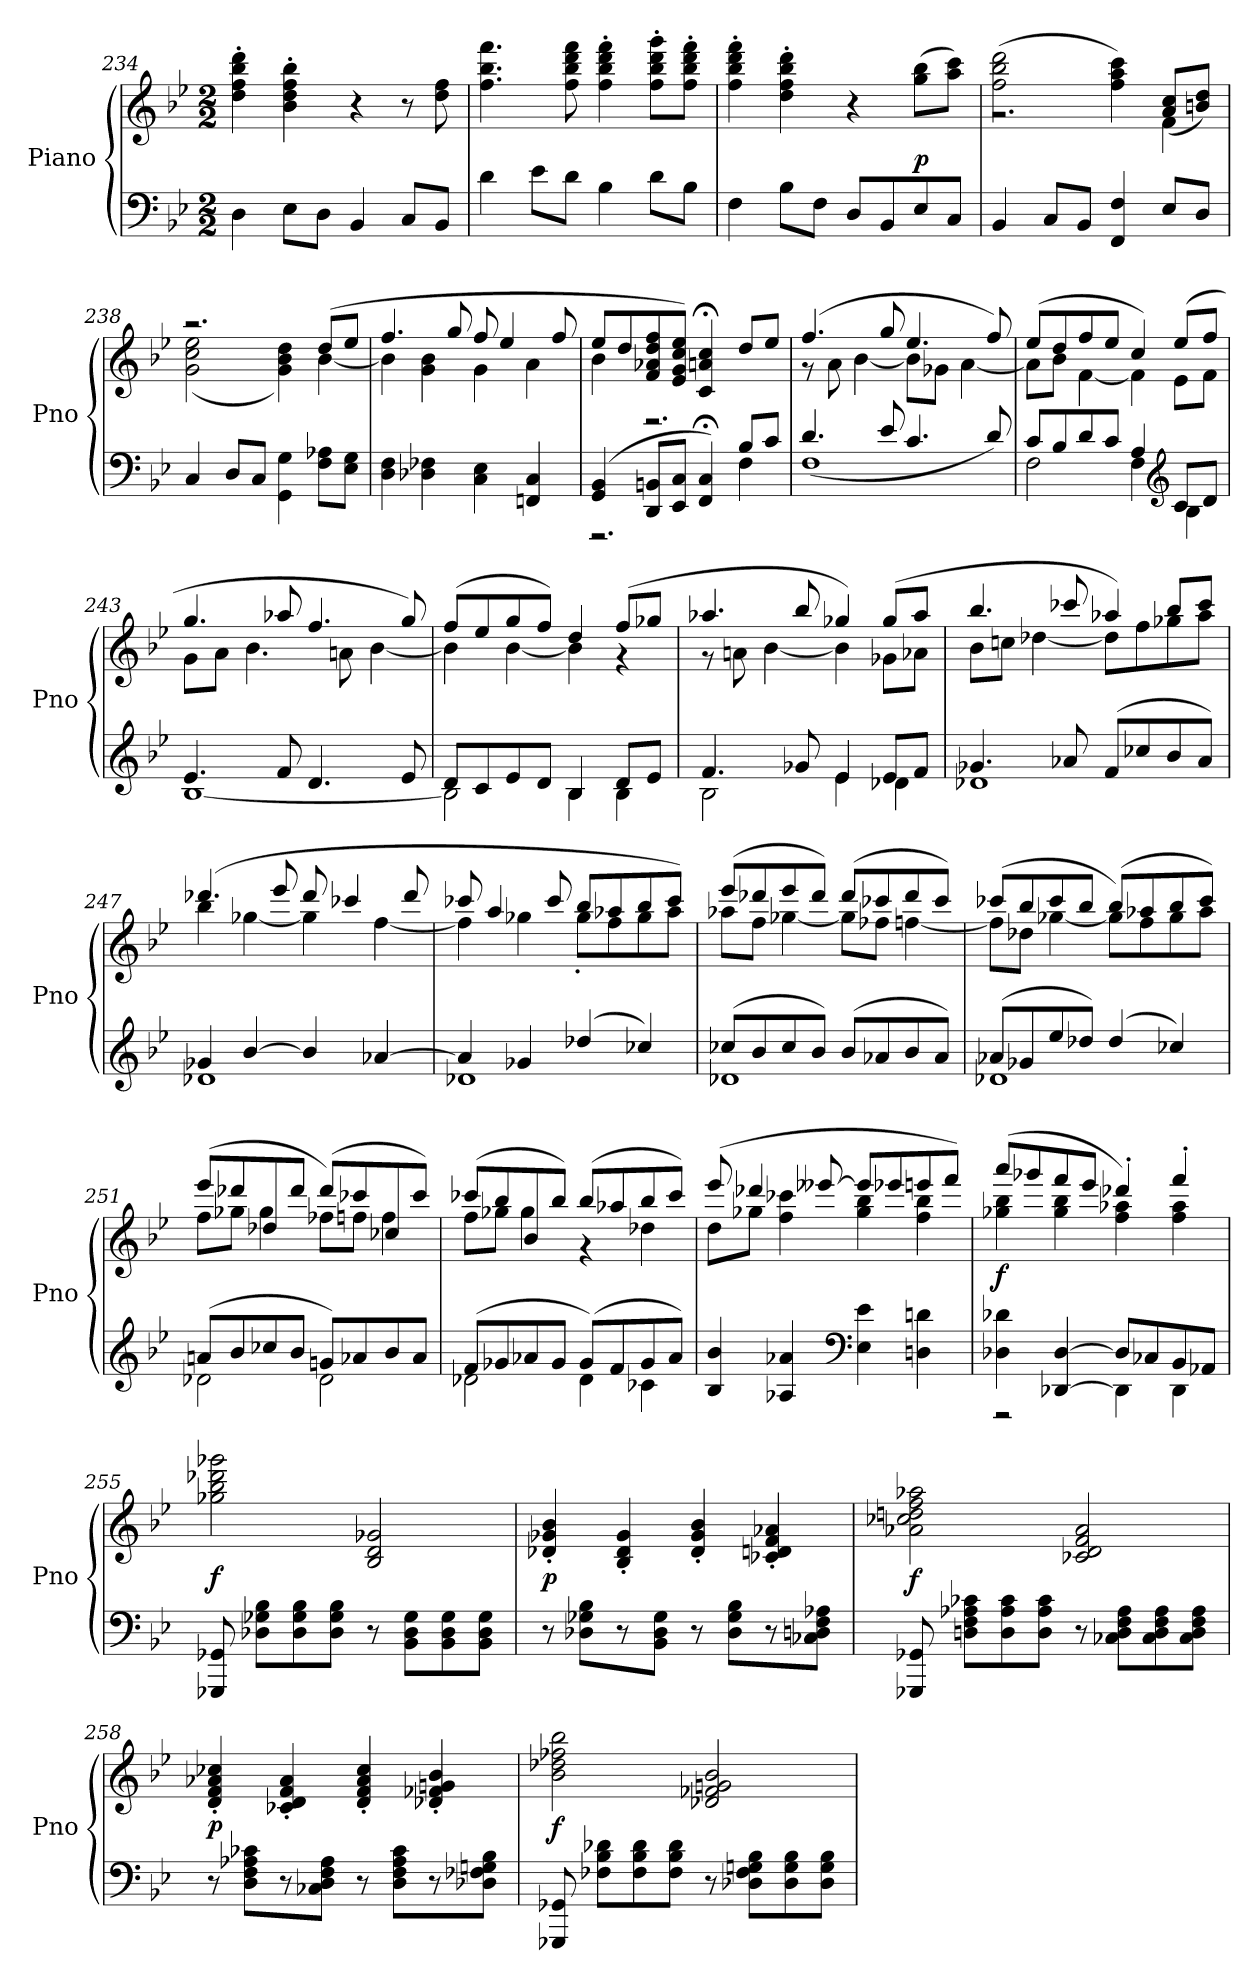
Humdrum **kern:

**kern	**kern	**dynam
*part1	*part1	*part1
*staff2	*staff1	*staff1/2
*I"Piano	*	*
*I'Pno	*	*
*clefF4	*clefG2	*
*k[b-e-]	*k[b-e-]	*
*M2/2	*M2/2	*
=234	=234	=234
4D\	4dd'\ 4ff'\ 4bb-'\ 4ddd'\	.
8E-\L	4b-'\ 4dd'\ 4ff'\ 4bb-'\	.
8D\J	.	.
4BB-/	4r	.
8C/L	8r	.
8BB-/J	8dd\ 8ff\	.
=235	=235	=235
4d\	4.ff\ 4.bb-\ 4.fff\	.
8e-\L	.	.
8d\J	8ff\ 8bb-\ 8ddd\ 8fff\	.
4B-\	4ff'\ 4bb-'\ 4ddd'\ 4fff'\	.
8d\L	8ff'\ 8bb-'\ 8ddd'\ 8ggg'\L	.
8B-\J	8ff'\ 8bb-'\ 8ddd'\ 8fff'\J	.
=236	=236	=236
4F\	4ff'\ 4bb-'\ 4ddd'\ 4fff'\	.
8B-\L	4dd'\ 4ff'\ 4bb-'\ 4ddd'\	.
8F\J	.	.
8D/L	4r	.
8BB-/	.	.
8E-/	(8gg\ 8bb-\L	p
8C/J	8aa\ 8ccc\J)	.
=237	=237	=237
*	*^	*
4BB-/	(2ff\ 2bb-\ 2ddd\	2.r	.
8C/L	.	.	.
8BB-/J	.	.	.
4FF/ 4F/	4ff\ 4aa\ 4ccc\)	.	.
8E-/L	4f\	(8a/ 8cc/L	.
8D/J	.	8bn/ 8dd/J)	.
=238	=238	=238	=238
4C/	2.r	(2g\ 2cc\ 2ee-\	.
8D/L	.	.	.
8C/J	.	.	.
4GG\ 4G\	.	4g\ 4b-\ 4dd\)	.
8F\ 8A-X\L	(8dd/L	[4b-\	.
8E-\ 8G\J	8ee-/J	.	.
=239	=239	=239	=239
4D\ 4F\	4.ff/	4b-\]	.
4D-X\ 4F-X\	.	4g\ 4b-\	.
.	8gg/	.	.
4C\ 4E-\	8ff/	4g\	.
.	4ee-/	.	.
4FFn/ 4C/	.	4a\	.
.	8ff/	.	.
=240	=240	=240	=240
*^	*	*	*
(4GG/ 4BB-/	2.r	8ee-/L	4b-\	.
.	.	8dd/	.	.
8DD/ 8BBn/L	.	8f/ 8a-X/ 8dd/ 8ff/	2.r	.
8EE-/ 8C/J	.	8e-/ 8g/ 8cc/ 8ee-/J)	.	.
4FF;</ 4C;</)	.	4c;</ 4an;</ 4cc;</	.	.
8B-/L	4F\	8dd/L	.	.
8c/J	.	8ee-/J	.	.
=241	=241	=241	=241	=241
4.d/	(1F	(4.ff/	8r	.
.	.	.	8a\	.
.	.	.	[4b-\	.
8e-/	.	8gg/	.	.
4.c/	.	4.ee-/	8b-\L]	.
.	.	.	8g-X\J	.
.	.	.	[4a\	.
8d/)	.	8ff/)	.	.
=242	=242	=242	=242	=242
8c/L	2F\	(8ee-/L	8a\L]	.
8B-/	.	8dd/	8b-\J	.
8d/	.	8ff/	[4f\	.
8c/J	.	8ee-/J	.	.
4A/	4F\	4cc/)	4f\]	.
*clefG2	*	*	*	*
8c/L	4B-\	(8ee-/L	8e-\L	.
8d/J	.	8ff/J	8f\J	.
=243	=243	=243	=243	=243
4.e-/	[1B-	4.gg/	8g\L	.
.	.	.	8a\J	.
.	.	.	4.b-\	.
8f/	.	8aa-X/	.	.
4.d/	.	4.ff/	.	.
.	.	.	8an\	.
.	.	.	[4b-\	.
8e-/	.	8gg/)	.	.
=244	=244	=244	=244	=244
8d/L	2B-\]	(8ff/L	4b-\]	.
8c/	.	8ee-/	.	.
8e-/	.	8gg/	[4b-\	.
8d/J	.	8ff/J)	.	.
4B-/	4B-\	4dd/	4b-\]	.
8d/L	4B-\	(8ff/L	4r	.
8e-/J	.	8gg-X/J	.	.
=245	=245	=245	=245	=245
4.f/	2B-\	4.aa-X/	8r	.
.	.	.	8an\	.
.	.	.	[4b-\	.
8g-X/	.	8bb-/	.	.
4e-/	4e-\	4gg-X/)	4b-\]	.
8e-/L	4d-X\	(8gg-/L	8g-X\L	.
8f/J	.	8aa-/J	8a-X\J	.
=246	=246	=246	=246	=246
4.g-X/	1d-X	4.bb-/	8b-\L	.
.	.	.	8ccn\J	.
.	.	.	[4dd-X\	.
8a-X/	.	8ccc-X/	.	.
(8f/L	.	4aa-X/)	8dd-\L]	.
8cc-X/	.	.	8ff\	.
8b-/	.	8bb-/L	8gg-X\	.
8a-/J)	.	8ccc-/J	8aa-\J	.
=247	=247	=247	=247	=247
4g-X/	1d-X	(4.ddd-X/	4bb-\	.
[4b-/	.	.	[4gg-X\	.
.	.	8eee-/	.	.
4b-/]	.	8ddd-/	4gg-\]	.
.	.	4ccc-X/	.	.
[4a-X/	.	.	[4ff\	.
.	.	8ddd-/	.	.
=248	=248	=248	=248	=248
4a-/]	1d-X	8ccc-X/	4ff\]	.
.	.	4aa/	.	.
4g-X/	.	.	4gg-X\	.
.	.	8ccc-/	.	.
(4dd-X/	.	8bb-/L	8gg-'\L	.
.	.	8aa-X/	8ff\	.
4cc-X/)	.	8bb-/	8gg-\	.
.	.	8ccc-/J)	8aa-\J	.
=249	=249	=249	=249	=249
(8cc-X/L	1d-X	(8eee-/L	8aa-X\L	.
8b-/	.	8ddd-X/	8ff\J	.
8cc-/	.	8eee-/	[4gg-X\	.
8b-/J)	.	8ddd-/J)	.	.
(8b-/L	.	(8ddd-/L	8gg-\L]	.
8a-X/	.	8ccc-X/	8ff-X\J	.
8b-/	.	8ddd-/	[4ffn\	.
8a-/J)	.	8ccc-/J)	.	.
=250	=250	=250	=250	=250
(8a-X/L	1d-X	(8ccc-X/L	8ff\L]	.
8g-X/	.	8bb-/	8dd-X\J	.
8ee-/	.	8ccc-/	[4gg-X\	.
8dd-X/J)	.	8bb-/J	.	.
(4dd-/	.	(8bb-/L)	8gg-\L]	.
.	.	8aa-X/	8ff\	.
4cc-X/)	.	8bb-/	8gg-\	.
.	.	8ccc-/J)	8aa-\J	.
=251	=251	=251	=251	=251
(8an/L	2d-X\	(8eee-/L	8ff\L	.
8b-/	.	8ddd-X/	8gg-X\J	.
8cc-X/	.	8dd-X/	4gg-\	.
8b-/J	.	8ddd-/J	.	.
8gn/L)	2d-\	(8ddd-/L)	8ff-X\L	.
8a-X/	.	8ccc-X/	8ffn\J	.
8b-/	.	8cc-X/	4ff\	.
8a-/J	.	8ccc-/J)	.	.
=252	=252	=252	=252	=252
(8f/L	2d-X\	(8ccc-X/L	8ff\L	.
8g-X/	.	8bb-/	8gg-X\J	.
8a-X/	.	8b-/	4gg-\	.
8g-/J	.	8bb-/J)	.	.
(8g-/L)	4d-\	(8bb-/L	4r	.
8f/	.	8aa-X/	.	.
8g-/	4c-X\	8bb-/	4dd-X\	.
8a-/J)	.	8ccc-/J)	.	.
*v	*v	*	*	*
=253	=253	=253	=253
4B-/ 4b-/	(8eee-/	8dd\L	.
.	4ddd-X/	8gg-X\J	.
4A-X/ 4a-X/	.	4ff\ 4ccc-X\	.
.	[8eee--X/	.	.
*clefF4	*	*	*
4E-\ 4e-\	8eee--/L]	4gg-\ 4bb-\	.
.	8eee-X/	.	.
4Dn\ 4dn\	8eeen/	4ff\ 4bb-\	.
.	8fff/J)	.	.
=254	=254	=254	=254
*^	*	*	*
4D-X\ 4d-X\	2r	(8aaa/L	4gg-X\ 4bb-\	f
.	.	8ggg-X/	.	.
[4DD-X/ [4D-/	.	8fff/	4gg-\ 4bb-\	.
.	.	8eee-/J	.	.
8D-/L]	4DD-\]	4ddd-X'/)	4ff\ 4aa-X\	.
8C-X/	.	.	.	.
8BB-/	4DD-\	4fff'/	4ff\ 4aa-\	.
8AA-X/J	.	.	.	.
*v	*v	*	*	*
*	*v	*v	*
=255	=255	=255
8GGG-X/ 8GG-X/	2gg-X\ 2bb-\ 2ddd-X\ 2ggg-X\	f
8D-X\ 8G-X\ 8B-\L	.	.
8D-\ 8G-\ 8B-\	.	.
8D-\ 8G-\ 8B-\J	.	.
8r	2B-/ 2d/ 2g-X/	.
8BB-\ 8D-\ 8G-\L	.	.
8BB-\ 8D-\ 8G-\	.	.
8BB-\ 8D-\ 8G-\J	.	.
=256	=256	=256
8r	4d-X'/ 4g-X'/ 4b-'/	p
8D-X\ 8G-X\ 8B-\L	.	.
8r	4B-'/ 4d-'/ 4g-'/	.
8BB-\ 8D-\ 8G-\J	.	.
8r	4d-'/ 4g-'/ 4b-'/	.
8D-\ 8G-\ 8B-\L	.	.
8r	4c-X'/ 4dn'/ 4f'/ 4a-X'/	.
8C-X\ 8Dn\ 8F\ 8A-X\J	.	.
=257	=257	=257
8GGG-X/ 8GG-X/	2a-X\ 2cc-X\ 2ddn\ 2ff\ 2aa-X\	f
8Dn\ 8F\ 8A-X\ 8c-X\L	.	.
8D\ 8A-\ 8c-\	.	.
8D\ 8A-\ 8c-\J	.	.
8r	2c-X/ 2d/ 2f/ 2a-/	.
8C-X\ 8D\ 8F\ 8A-\L	.	.
8C-\ 8D\ 8F\ 8A-\	.	.
8C-\ 8D\ 8F\ 8A-\J	.	.
=258	=258	=258
8r	4d'/ 4f'/ 4a-X'/ 4cc-X'/	p
8D\ 8F\ 8A-X\ 8c-X\L	.	.
8r	4c-X'/ 4d'/ 4f'/ 4a-'/	.
8C-X\ 8D\ 8F\ 8A-\J	.	.
8r	4d'/ 4f'/ 4a-'/ 4cc-'/	.
8D\ 8F\ 8A-\ 8c-\L	.	.
8r	4d-X'/ 4f-X'/ 4gn'/ 4b-'/	.
8D-X\ 8F-X\ 8Gn\ 8B-\J	.	.
=259	=259	=259
8GGG-X/ 8GG-X/	2b-\ 2dd-X\ 2ff-X\ 2bb-\	f
8F-X\ 8B-\ 8d-X\L	.	.
8F-\ 8B-\ 8d-\	.	.
8F-\ 8B-\ 8d-\J	.	.
8r	2d-X/ 2f-X/ 2gn/ 2b-/	.
8D-X\ 8F-\ 8Gn\ 8B-\L	.	.
8D-\ 8G\ 8B-\	.	.
8D-\ 8G\ 8B-\J	.	.
=	=	=
*-	*-	*-
